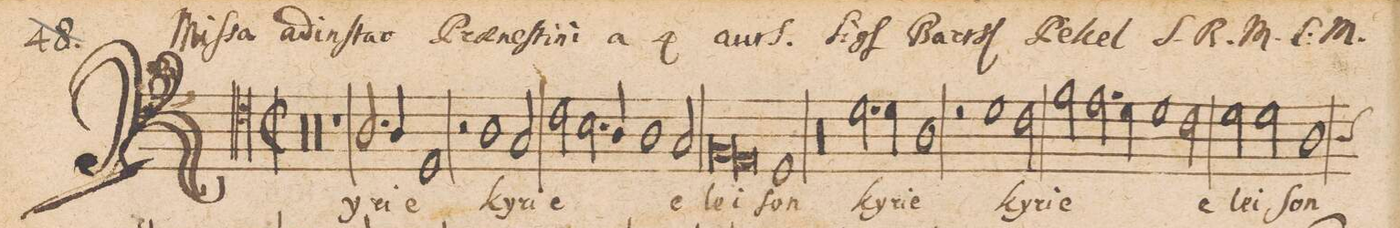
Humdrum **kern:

**kern	**text
*I"ALTVS.	*
*clefC4	*
*k[]	*
*met(C|)	*
*M2/1	*
00r	.
=2-	=2-
=3-	=3-
00r	.
=4-	=4-
=5-	=5-
1r	.
2.A/	Ky-
4A/	-ri-
=6-	=6-
1D	-e
2r	.
1A/	ky-
=7-	=7-
2G/	-ri-
*2\right	*
2c\	-e
2.B\	.
=8-	=8-
4A/	.
1A	.
2G/	e-
=9-	=9-
*lig	*
1F	-lei-
1E	.
*Xlig	*
=10-	=10-
1D	-ſon
00r	.
=11-	=11-
=12-	=12-
2.d\	ky-
4d\	-ri-
=13-	=13-
1A	-e
2r	.
1d\	ky-
=14-	=14-
2c\	-ri-
2f\	-e
2.e\	.
=15-	=15-
4d\	.
1d	.
2c\	e-
=16-	=16-
2d\	-le-
2d\	-i-
*custos:A	*
1A	-ſon
=17-	=17-
*-	*-
